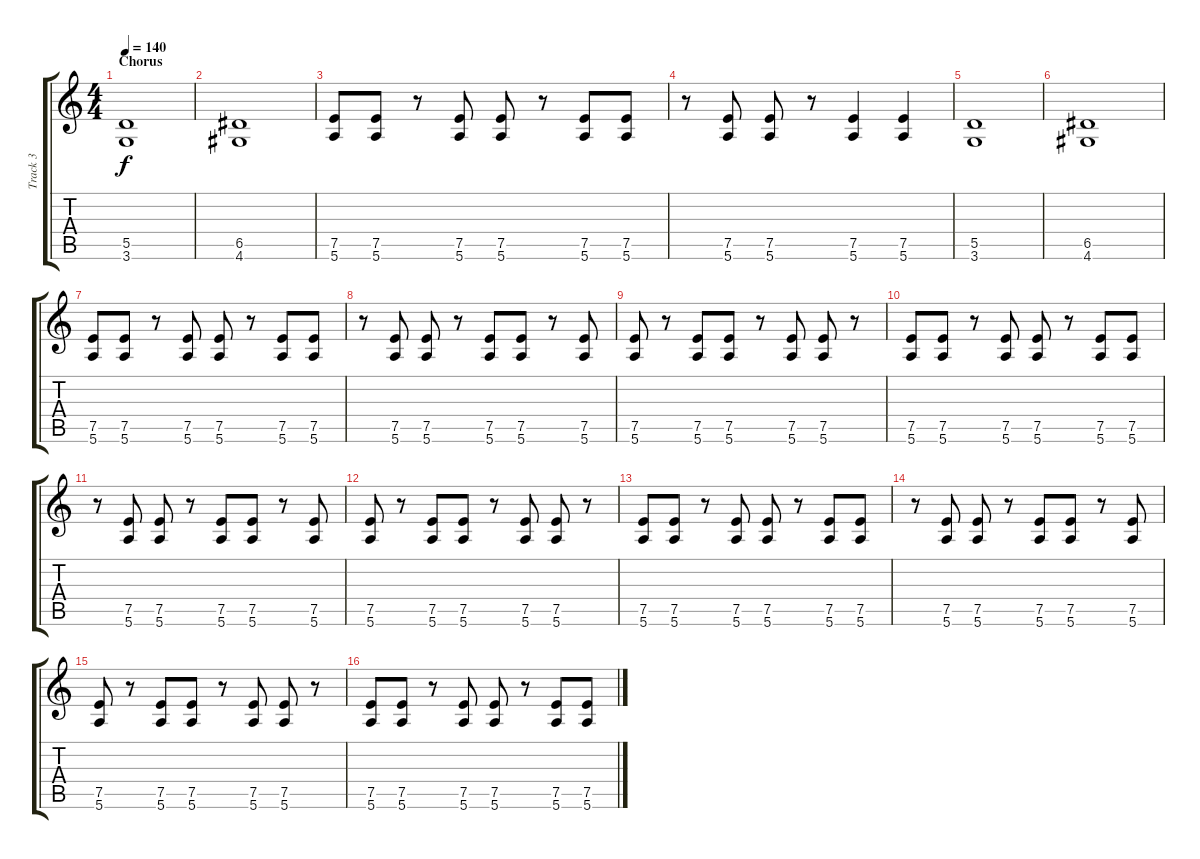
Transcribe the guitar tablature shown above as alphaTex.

\track ("Track 3" "Track 3") {instrument electricguitarclean}
\staff {score tabs}
\tuning (E4 B3 G3 D3 A2 E2) {hide}
\ts (4 4)
\section ("" "Chorus")
\tempo 140
\clef g2
\ks c
(5.5 3.6).1{dy f} |
(6.5 4.6).1 |
(7.5 5.6).8 (7.5 5.6).8 r.8 (7.5 5.6).8 (7.5 5.6).8 r.8 (7.5 5.6).8 (7.5 5.6).8 |
r.8 (7.5 5.6).8 (7.5 5.6).8 r.8 (7.5 5.6).4 (7.5 5.6).4 |
(5.5 3.6).1 |
(6.5 4.6).1 |
(7.5 5.6).8 (7.5 5.6).8 r.8 (7.5 5.6).8 (7.5 5.6).8 r.8 (7.5 5.6).8 (7.5 5.6).8 |
r.8 (7.5 5.6).8 (7.5 5.6).8 r.8 (7.5 5.6).8 (7.5 5.6).8 r.8 (7.5 5.6).8 |
(7.5 5.6).8 r.8 (7.5 5.6).8 (7.5 5.6).8 r.8 (7.5 5.6).8 (7.5 5.6).8 r.8 |
(7.5 5.6).8 (7.5 5.6).8 r.8 (7.5 5.6).8 (7.5 5.6).8 r.8 (7.5 5.6).8 (7.5 5.6).8 |
r.8 (7.5 5.6).8 (7.5 5.6).8 r.8 (7.5 5.6).8 (7.5 5.6).8 r.8 (7.5 5.6).8 |
(7.5 5.6).8 r.8 (7.5 5.6).8 (7.5 5.6).8 r.8 (7.5 5.6).8 (7.5 5.6).8 r.8 |
(7.5 5.6).8 (7.5 5.6).8 r.8 (7.5 5.6).8 (7.5 5.6).8 r.8 (7.5 5.6).8 (7.5 5.6).8 |
r.8 (7.5 5.6).8 (7.5 5.6).8 r.8 (7.5 5.6).8 (7.5 5.6).8 r.8 (7.5 5.6).8 |
(7.5 5.6).8 r.8 (7.5 5.6).8 (7.5 5.6).8 r.8 (7.5 5.6).8 (7.5 5.6).8 r.8 |
(7.5 5.6).8 (7.5 5.6).8 r.8 (7.5 5.6).8 (7.5 5.6).8 r.8 (7.5 5.6).8 (7.5 5.6).8
